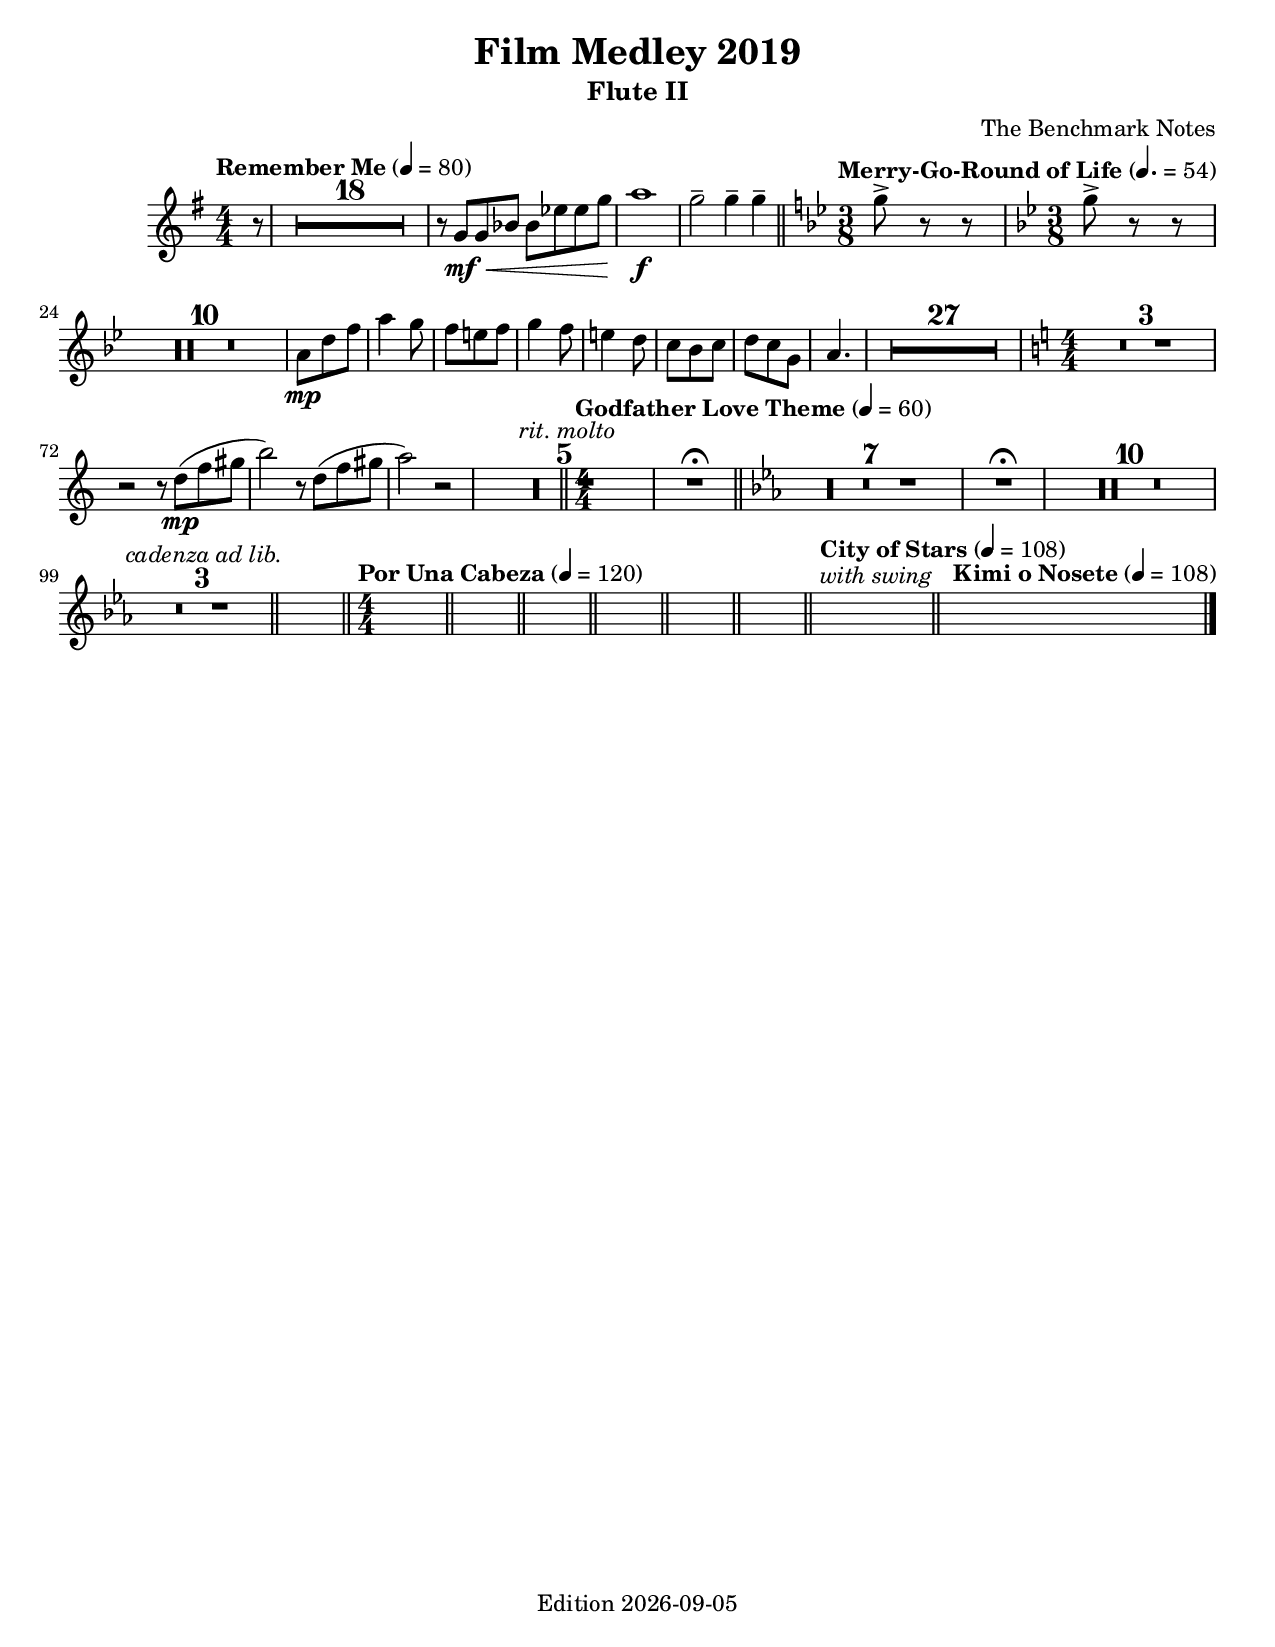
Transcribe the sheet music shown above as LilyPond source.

\version "2.18.2"
\include "header.ly"
\include "Tempo.ly"
\include "RememberMeNotes.ly"
\include "MerryGoRoundNotes.ly"
\include "GodfatherNotes.ly"

#(set-default-paper-size "letter")

\header {
  instrument = "Flute II"
}

\score {
  \new Staff {
    \clef treble
    \numericTimeSignature
    \compressFullBarRests
    \accidentalStyle modern-cautionary
    <<
      \removeWithTag #'single {
        \RememberMeFluteTwo
        \MerryGoRoundFluteTwo
        \GodfatherFluteTwo
      }
      \Tempo
    >>
  }
}